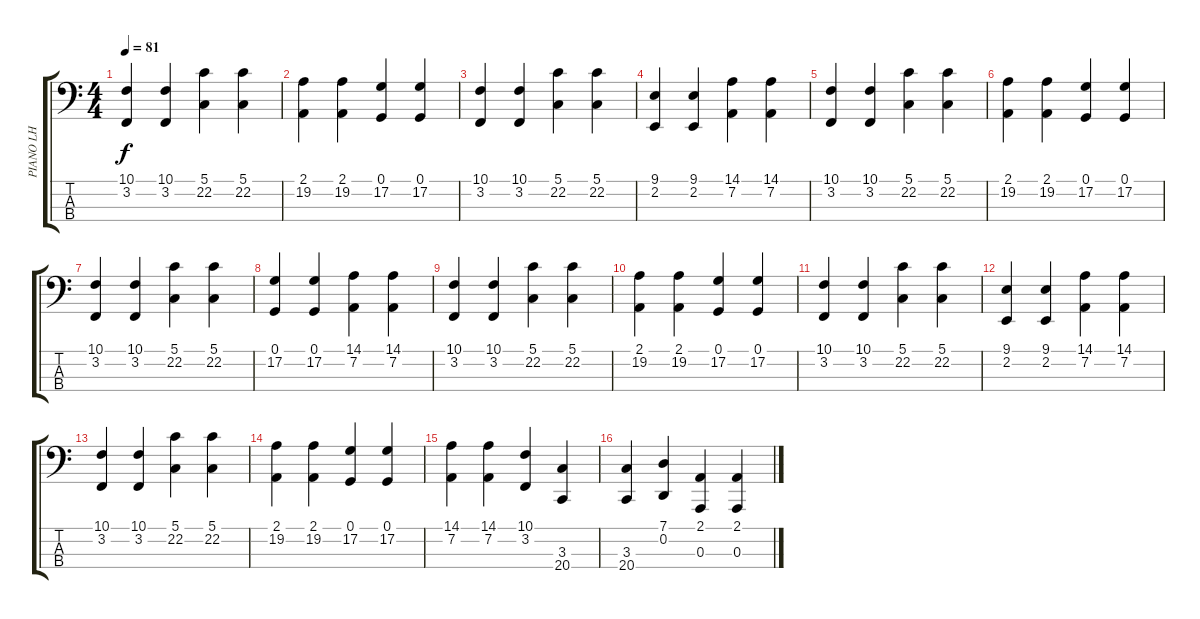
\track ("PIANO LH" "PIANO LH") {instrument acousticgrandpiano}
\staff {score tabs}
\tuning (G2 D2 A1 E1) {hide}
\ts (4 4)
\tempo 81
\clef f4
\ks c
(10.1 3.2).4{dy f} (10.1 3.2).4 (5.1 22.2).4 (5.1 22.2).4 |
(2.1 19.2).4 (2.1 19.2).4 (0.1 17.2).4 (0.1 17.2).4 |
(10.1 3.2).4 (10.1 3.2).4 (5.1 22.2).4 (5.1 22.2).4 |
(9.1 2.2).4 (9.1 2.2).4 (14.1 7.2).4 (14.1 7.2).4 |
(10.1 3.2).4 (10.1 3.2).4 (5.1 22.2).4 (5.1 22.2).4 |
(2.1 19.2).4 (2.1 19.2).4 (0.1 17.2).4 (0.1 17.2).4 |
(10.1 3.2).4 (10.1 3.2).4 (5.1 22.2).4 (5.1 22.2).4 |
(0.1 17.2).4 (0.1 17.2).4 (14.1 7.2).4 (14.1 7.2).4 |
(10.1 3.2).4 (10.1 3.2).4 (5.1 22.2).4 (5.1 22.2).4 |
(2.1 19.2).4 (2.1 19.2).4 (0.1 17.2).4 (0.1 17.2).4 |
(10.1 3.2).4 (10.1 3.2).4 (5.1 22.2).4 (5.1 22.2).4 |
(9.1 2.2).4 (9.1 2.2).4 (14.1 7.2).4 (14.1 7.2).4 |
(10.1 3.2).4 (10.1 3.2).4 (5.1 22.2).4 (5.1 22.2).4 |
(2.1 19.2).4 (2.1 19.2).4 (0.1 17.2).4 (0.1 17.2).4 |
(14.1 7.2).4 (14.1 7.2).4 (10.1 3.2).4 (3.3 20.4).4 |
(3.3 20.4).4 (7.1 0.2).4 (2.1 0.3).4 (2.1 0.3).4
